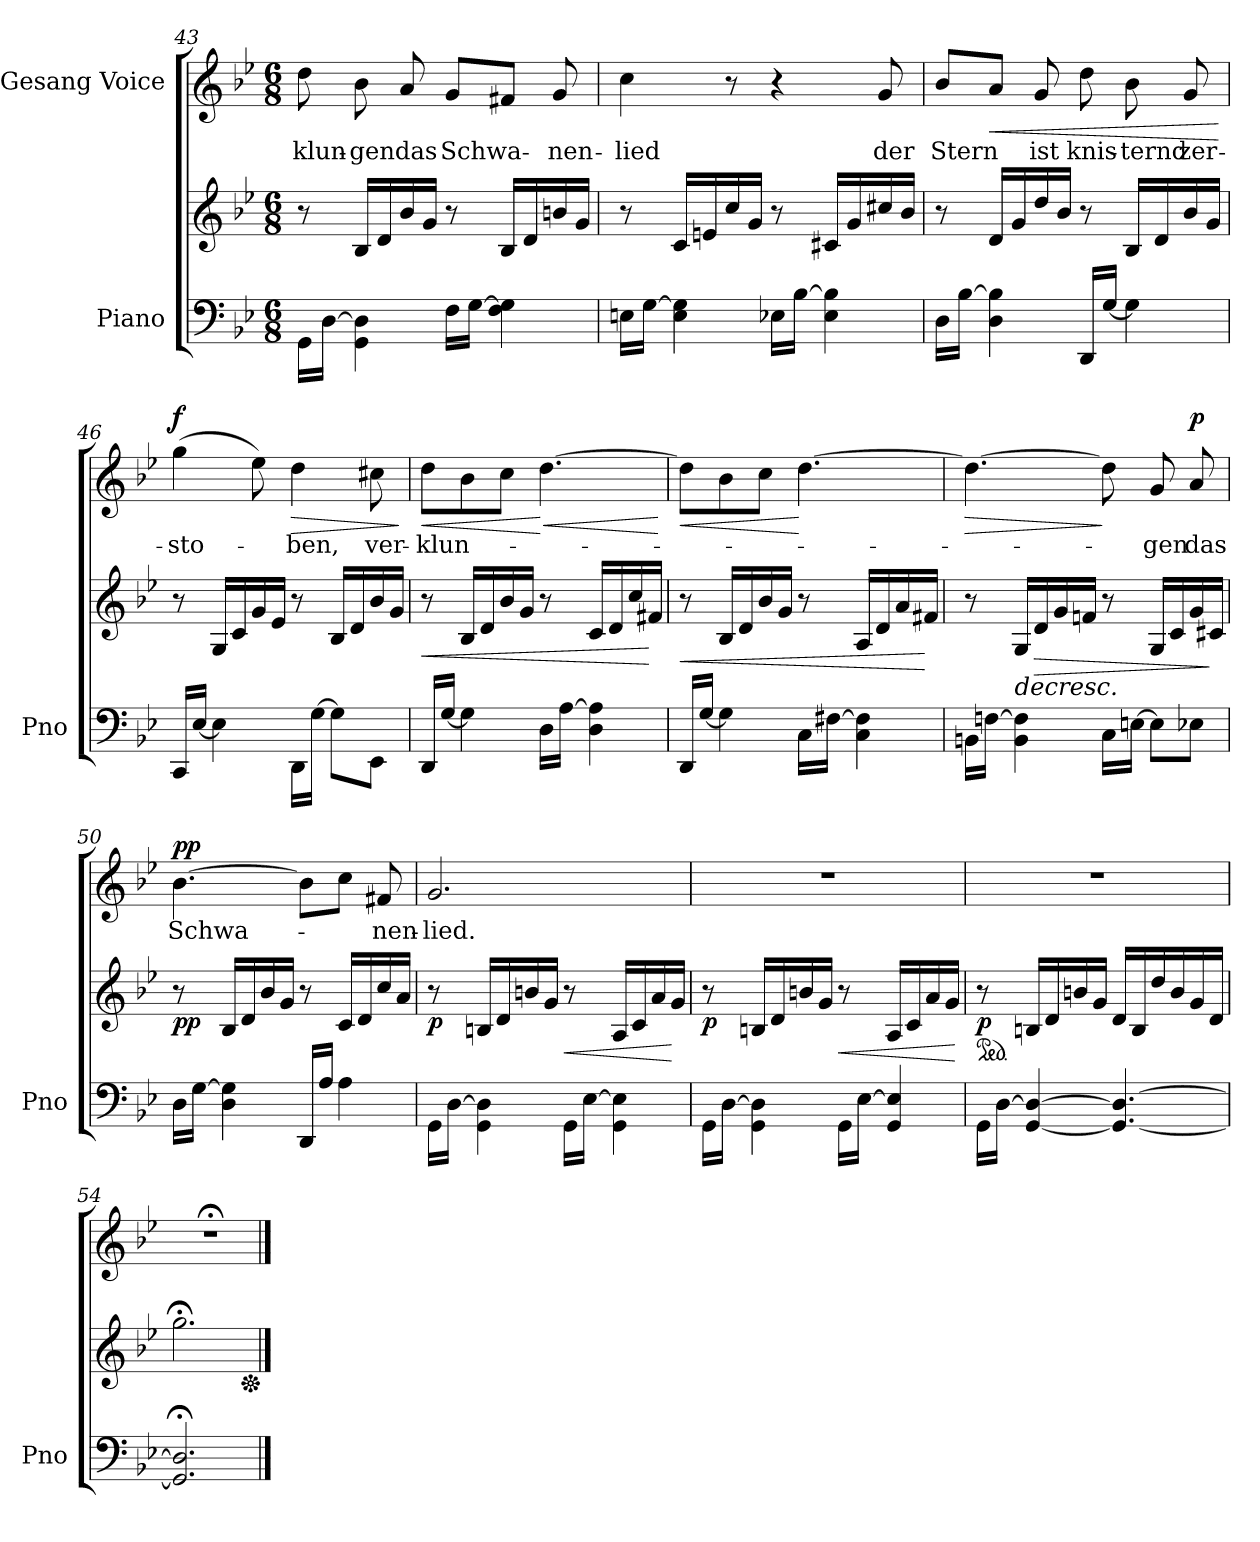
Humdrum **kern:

**kern	**kern	**dynam	**kern	**text	**dynam
*part2	*part2	*part2	*part1	*part1	*part1
*staff3	*staff2	*staff2/3	*staff1	*staff1	*staff1
*I"Piano	*	*	*I"Gesang Voice	*	*
*I'Pno	*	*	*	*	*
*clefF4	*clefG2	*	*clefG2	*	*
*k[b-e-]	*k[b-e-]	*	*k[b-e-]	*	*
*M6/8	*M6/8	*	*M6/8	*	*
=43	=43	=43	=43	=43	=43
!	!	!	!	!LO:LY:b	!
16GG\LL	8r	.	8dd\	-klun-	.
[16D\JJ	.	.	.	.	.
!	!	!	!	!LO:LY:b	!
4GG\ 4D\]	16B-/LL	.	8b-\	-gen	.
.	16d/	.	.	.	.
!	!	!	!	!LO:LY:b	!
.	16b-/	.	8a/	das	.
.	16g/JJ	.	.	.	.
!	!	!	!	!LO:LY:b	!
16F\LL	8r	.	8g/L	Schwa-	.
[16G\JJ	.	.	.	.	.
4F\ 4G\]	16B-/LL	.	8f#X/J	.	.
.	16d/	.	.	.	.
!	!	!	!	!LO:LY:b	!
.	16bn/	.	8g/	-nen-	.
.	16g/JJ	.	.	.	.
!!LO:LB:g=z
=44	=44	=44	=44	=44	=44
!	!	!	!	!LO:LY:b	!
16En\LL	8r	.	4cc\	-lied	.
[16G\JJ	.	.	.	.	.
4E\ 4G\]	16c/LL	.	.	.	.
.	16en/	.	.	.	.
.	16cc/	.	8r	.	.
.	16g/JJ	.	.	.	.
16E-X\LL	8r	.	4r	.	.
[16B-\JJ	.	.	.	.	.
4E-\ 4B-\]	16c#X/LL	.	.	.	.
.	16g/	.	.	.	.
!	!	!	!	!LO:LY:b	!
.	16cc#X/	.	8g/	der	.
.	16b-/JJ	.	.	.	.
=45	=45	=45	=45	=45	=45
!	!	!	!	!LO:LY:b	!
16D\LL	8r	.	8b-/L	Stern	.
[16B-\JJ	.	.	.	.	.
!	!	!	!	!	!LO:HP:b
4D\ 4B-\]	16d/LL	.	8a/J	.	<
.	16g/	.	.	.	.
!	!	!	!	!LO:LY:b	!
.	16dd/	.	8g/	ist	.
.	16b-/JJ	.	.	.	.
!	!	!	!	!LO:LY:b	!
16DD/LL	8r	.	8dd\	knis-	.
[16G/JJ	.	.	.	.	.
!	!	!	!	!LO:LY:b	!
4G\]	16B-/LL	.	8b-\	-ternd	.
.	16d/	.	.	.	.
!	!	!	!	!LO:LY:b	!
.	16b-/	.	8g/	zer-	.
.	16g/JJ	.	.	.	.
.	.	.	.	.	[
=46	=46	=46	=46	=46	=46
!	!	!	!	!LO:LY:b	!LO:DY:a
16CC/LL	8r	.	(4gg\	-sto-	f
[16E-/JJ	.	.	.	.	.
4E-\]	16G/LL	.	.	.	.
.	16c/	.	.	.	.
.	16g/	.	8ee-\)	.	.
.	16e-/JJ	.	.	.	.
!	!	!	!	!LO:LY:b	!LO:HP:b
16DD\LL	8r	.	4dd\	-ben,	>
[16G\JJ	.	.	.	.	.
8G\L]	16B-/LL	.	.	.	.
.	16d/	.	.	.	.
!	!	!	!	!LO:LY:b	!
8EE-\J	16b-/	.	8cc#X\	ver-	.
.	16g/JJ	.	.	.	.
.	.	.	.	.	]
!!LO:LB:g=z
=47	=47	=47	=47	=47	=47
!	!	!LO:HP:b	!	!LO:LY:b	!LO:HP:b
16DD/LL	8r	<	8dd\L	-klun-	<
[16G/JJ	.	.	.	.	.
4G\]	16B-/LL	.	8b-\	.	.
.	16d/	.	.	.	.
.	16b-/	.	8cc\J	.	.
.	16g/JJ	.	.	.	.
!	!	!	!	!	!LO:HP:n=1:b
16D\LL	8r	.	[4.dd\	.	[ <
[16A\JJ	.	.	.	.	.
4D\ 4A\]	16c/LL	.	.	.	.
.	16d/	.	.	.	.
.	16cc/	.	.	.	.
.	16f#X/JJ	[	.	.	.
.	.	.	.	.	[
=48	=48	=48	=48	=48	=48
!	!	!LO:HP:b	!	!	!LO:HP:b
16DD/LL	8r	<	8dd\L]	.	<
[16G/JJ	.	.	.	.	.
4G\]	16B-/LL	.	8b-\	.	.
.	16d/	.	.	.	.
.	16b-/	.	8cc\J	.	.
.	16g/JJ	.	.	.	.
16C\LL	8r	.	[4.dd\	.	[
[16F#X\JJ	.	.	.	.	.
4C\ 4F#\]	16A/LL	.	.	.	.
.	16d/	.	.	.	.
.	16a/	.	.	.	.
.	16f#X/JJ	[	.	.	.
=49	=49	=49	=49	=49	=49
!	!	!	!	!	!LO:HP:b
16BBn\LL	8r	.	4.dd\_	.	>
[16Fn\JJ	.	.	.	.	.
!	!	!LO:HP:b	!	!	!
4BB\ 4F\]	16G/LL	>	.	.	.
!	!	!LO:HP:b	!	!	!
.	16d/	>	.	.	.
.	16g/	.	.	.	.
.	16fn/JJ	.	.	.	.
16C\LL	8r	.	8dd\]	.	]
[16En\JJ	.	.	.	.	.
!	!	!	!	!LO:LY:b	!
8E\L]	16G/LL	.	8g/	-gen	.
.	16c/	.	.	.	.
!	!	!	!	!LO:LY:b	!LO:DY:a
8E-X\J	16g/	.	8a/	das	p
.	16c#X/JJ	]	.	.	.
.	.	]	.	.	.
=50	=50	=50	=50	=50	=50
!	!	!LO:DY:b	!	!LO:LY:b	!LO:DY:a
16D\LL	8r	pp	[4.b-\	Schwa-	pp
[16G\JJ	.	.	.	.	.
4D\ 4G\]	16B-/LL	.	.	.	.
.	16d/	.	.	.	.
.	16b-/	.	.	.	.
.	16g/JJ	.	.	.	.
16DD/LL	8r	.	8b-\L]	.	.
16A/JJ	.	.	.	.	.
4A\	16c/LL	.	8cc\J	.	.
.	16d/	.	.	.	.
!	!	!	!	!LO:LY:b	!
.	16cc/	.	8f#X/	-nen-	.
.	16a/JJ	.	.	.	.
!!LO:LB:g=z
=51	=51	=51	=51	=51	=51
!	!	!LO:DY:b	!	!LO:LY:b	!
16GG\LL	8r	p	2.g/	-lied.	.
[16D\JJ	.	.	.	.	.
4GG\ 4D\]	16Bn/LL	.	.	.	.
.	16d/	.	.	.	.
.	16bn/	.	.	.	.
.	16g/JJ	.	.	.	.
!	!	!LO:HP:b	!	!	!
16GG\LL	8r	<	.	.	.
[16E-\JJ	.	.	.	.	.
4GG\ 4E-\]	16A/LL	.	.	.	.
.	16c/	.	.	.	.
.	16a/	.	.	.	.
.	16g/JJ	[	.	.	.
=52	=52	=52	=52	=52	=52
!	!	!LO:DY:b	!	!	!
16GG\LL	8r	p	2.r	.	.
[16D\JJ	.	.	.	.	.
4GG\ 4D\]	16Bn/LL	.	.	.	.
.	16d/	.	.	.	.
.	16bn/	.	.	.	.
.	16g/JJ	.	.	.	.
!	!	!LO:HP:b	!	!	!
16GG\LL	8r	<	.	.	.
[16E-\JJ	.	.	.	.	.
4GG/ 4E-/]	16A/LL	.	.	.	.
.	16c/	.	.	.	.
.	16a/	.	.	.	.
.	16g/JJ	.	.	.	.
.	.	[	.	.	.
=53	=53	=53	=53	=53	=53
*	*ped	*	*	*	*
!	!	!LO:DY:b	!	!	!
16GG\LL	8r	p	2.r	.	.
[16D\JJ	.	.	.	.	.
[4GG/ 4D/_	16Bn/LL	.	.	.	.
.	16d/	.	.	.	.
.	16bn/	.	.	.	.
.	16g/JJ	.	.	.	.
4.GG/_ 4.D/_	16d/LL	.	.	.	.
.	16B/	.	.	.	.
.	16dd/	.	.	.	.
.	16b/	.	.	.	.
.	16g/	.	.	.	.
.	16d/JJ	.	.	.	.
=54	=54	=54	=54	=54	=54
!LO:N:n=1:head=open	!	!	!	!	!
!LO:N:n=2:head=open	!LO:N:head=open	!	!	!	!
2.GG/];< 2.D/];<	2.gg;<\	.	2.r;<	.	.
*	*Xped	*	*	*	*
==	==	==	==	==	==
*-	*-	*-	*-	*-	*-
